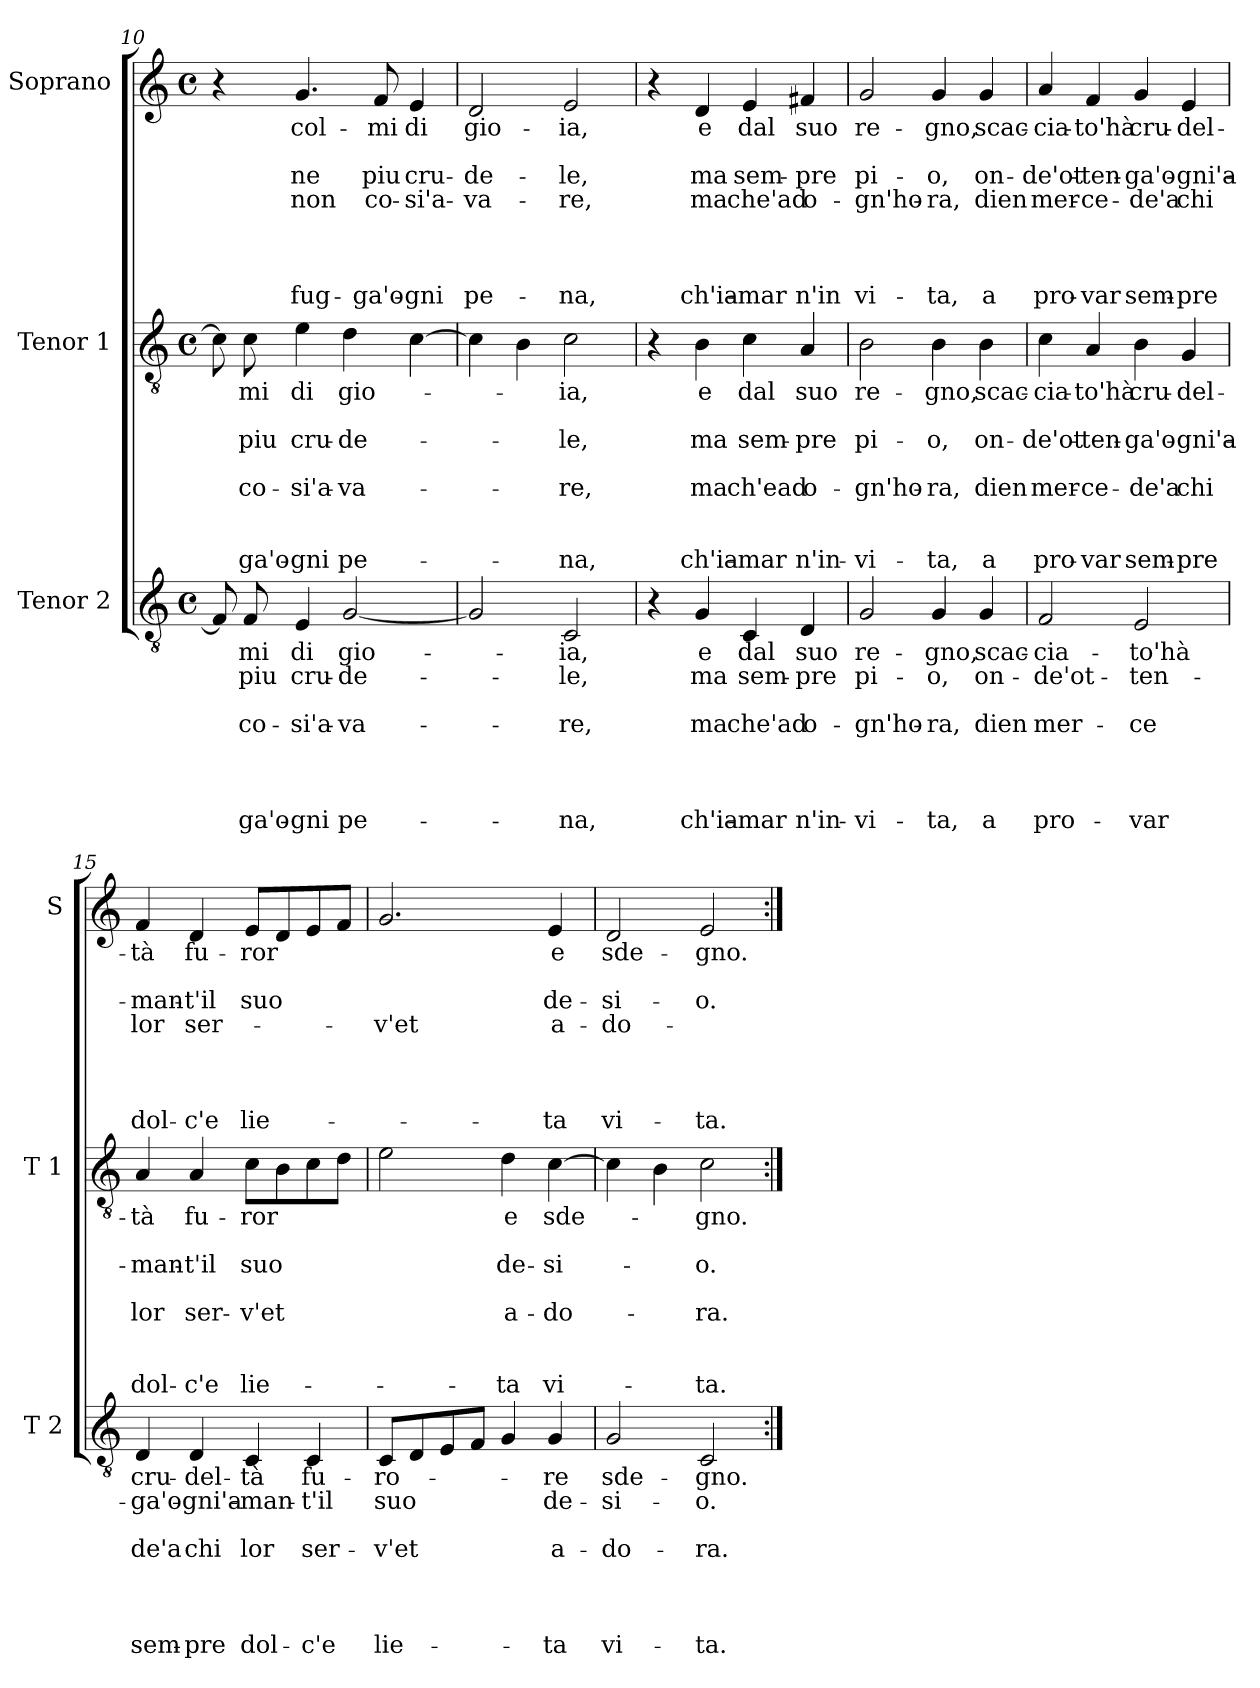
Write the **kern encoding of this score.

**kern	**text	**text	**text	**text	**text	**text	**text	**text	**kern	**text	**text	**text	**text	**text	**text	**text	**text	**kern	**text	**text	**text	**text	**text	**text	**text	**text
*part3	*part3	*part3	*part3	*part3	*part3	*part3	*part3	*part3	*part2	*part2	*part2	*part2	*part2	*part2	*part2	*part2	*part2	*part1	*part1	*part1	*part1	*part1	*part1	*part1	*part1	*part1
*staff3	*staff3	*staff3	*staff3	*staff3	*staff3	*staff3	*staff3	*staff3	*staff2	*staff2	*staff2	*staff2	*staff2	*staff2	*staff2	*staff2	*staff2	*staff1	*staff1	*staff1	*staff1	*staff1	*staff1	*staff1	*staff1	*staff1
*I"Tenor 2	*	*	*	*	*	*	*	*	*I"Tenor 1	*	*	*	*	*	*	*	*	*I"Soprano	*	*	*	*	*	*	*	*
*I'T 2	*	*	*	*	*	*	*	*	*I'T 1	*	*	*	*	*	*	*	*	*I'S	*	*	*	*	*	*	*	*
!!LO:PB:g=z
*clefGv2	*	*	*	*	*	*	*	*	*clefGv2	*	*	*	*	*	*	*	*	*clefG2	*	*	*	*	*	*	*	*
*k[]	*	*	*	*	*	*	*	*	*k[]	*	*	*	*	*	*	*	*	*k[]	*	*	*	*	*	*	*	*
*C:	*	*	*	*	*	*	*	*	*C:	*	*	*	*	*	*	*	*	*C:	*	*	*	*	*	*	*	*
*M4/4	*	*	*	*	*	*	*	*	*M4/4	*	*	*	*	*	*	*	*	*M4/4	*	*	*	*	*	*	*	*
*met(c)	*	*	*	*	*	*	*	*	*met(c)	*	*	*	*	*	*	*	*	*met(c)	*	*	*	*	*	*	*	*
=10	=10	=10	=10	=10	=10	=10	=10	=10	=10	=10	=10	=10	=10	=10	=10	=10	=10	=10	=10	=10	=10	=10	=10	=10	=10	=10
8F/]	.	.	.	.	.	.	.	.	8c\]	.	.	.	.	.	.	.	.	4r	.	.	.	.	.	.	.	.
!	!LO:LY:b	!LO:LY:b	!	!LO:LY:b	!	!	!	!LO:LY:b	!	!LO:LY:b	!	!LO:LY:b	!	!LO:LY:b	!	!	!LO:LY:b	!	!	!	!	!	!	!	!	!
8F/	-mi	piu	.	co-	.	.	.	-ga'o-	8c\	-mi	.	piu	.	co-	.	.	-ga'o-	.	.	.	.	.	.	.	.	.
!	!LO:LY:b	!LO:LY:b	!	!LO:LY:b	!	!	!	!LO:LY:b	!	!LO:LY:b	!	!LO:LY:b	!	!LO:LY:b	!	!	!LO:LY:b	!	!LO:LY:b	!	!LO:LY:b	!LO:LY:b	!	!	!	!LO:LY:b
4E/	di	cru-	.	-si'a-	.	.	.	-gni	4e\	di	.	cru-	.	-si'a-	.	.	-gni	4.g/	col-	.	ne	non	.	.	.	fug-
!	!LO:LY:b	!LO:LY:b	!	!LO:LY:b	!	!	!	!LO:LY:b	!	!LO:LY:b	!	!LO:LY:b	!	!LO:LY:b	!	!	!LO:LY:b	!	!	!	!	!	!	!	!	!
[2G/	gio-	-de-	.	-va-	.	.	.	pe-	4d\	gio-	.	-de-	.	-va-	.	.	pe-	.	.	.	.	.	.	.	.	.
!	!	!	!	!	!	!	!	!	!	!	!	!	!	!	!	!	!	!	!LO:LY:b	!	!LO:LY:b	!LO:LY:b	!	!	!	!LO:LY:b
.	.	.	.	.	.	.	.	.	.	.	.	.	.	.	.	.	.	8f/	-mi	.	piu	co-	.	.	.	-ga'o-
!	!	!	!	!	!	!	!	!	!	!	!	!	!	!	!	!	!	!	!LO:LY:b	!	!LO:LY:b	!LO:LY:b	!	!	!	!LO:LY:b
.	.	.	.	.	.	.	.	.	[4c\	.	.	.	.	.	.	.	.	4e/	di	.	cru-	-si'a-	.	.	.	-gni
=11	=11	=11	=11	=11	=11	=11	=11	=11	=11	=11	=11	=11	=11	=11	=11	=11	=11	=11	=11	=11	=11	=11	=11	=11	=11	=11
!	!	!	!	!	!	!	!	!	!	!	!	!	!	!	!	!	!	!	!LO:LY:b	!	!LO:LY:b	!LO:LY:b	!	!	!	!LO:LY:b
2G/]	.	.	.	.	.	.	.	.	4c\]	.	.	.	.	.	.	.	.	2d/	gio-	.	-de-	-va-	.	.	.	pe-
.	.	.	.	.	.	.	.	.	4B\	.	.	.	.	.	.	.	.	.	.	.	.	.	.	.	.	.
!	!LO:LY:b	!LO:LY:b	!	!LO:LY:b	!	!	!	!LO:LY:b	!	!LO:LY:b	!	!LO:LY:b	!	!LO:LY:b	!	!	!LO:LY:b	!	!LO:LY:b	!	!LO:LY:b	!LO:LY:b	!	!	!	!LO:LY:b
2C/	-ia,	-le,	.	-re,	.	.	.	-na,	2c\	-ia,	.	-le,	.	-re,	.	.	-na,	2e/	-ia,	.	-le,	-re,	.	.	.	-na,
=12	=12	=12	=12	=12	=12	=12	=12	=12	=12	=12	=12	=12	=12	=12	=12	=12	=12	=12	=12	=12	=12	=12	=12	=12	=12	=12
4r	.	.	.	.	.	.	.	.	4r	.	.	.	.	.	.	.	.	4r	.	.	.	.	.	.	.	.
!	!LO:LY:b	!LO:LY:b	!	!LO:LY:b	!	!	!	!LO:LY:b	!	!LO:LY:b	!	!LO:LY:b	!	!LO:LY:b	!	!	!LO:LY:b	!	!LO:LY:b	!	!LO:LY:b	!LO:LY:b	!	!	!	!LO:LY:b
4G/	e	ma	.	ma	.	.	.	ch'ia-	4B\	e	.	ma	.	ma	.	.	ch'ia-	4d/	e	.	ma	ma	.	.	.	ch'ia-
!	!LO:LY:b	!LO:LY:b	!	!LO:LY:b	!	!	!	!LO:LY:b	!	!LO:LY:b	!	!LO:LY:b	!	!LO:LY:b	!	!	!LO:LY:b	!	!LO:LY:b	!	!LO:LY:b	!LO:LY:b	!	!	!	!LO:LY:b
4C/	dal	sem-	.	che'ad	.	.	.	-mar	4c\	dal	.	sem-	.	ch'ead	.	.	-mar	4e/	dal	.	sem-	che'ad	.	.	.	-mar
!	!LO:LY:b	!LO:LY:b	!	!LO:LY:b	!	!	!	!LO:LY:b	!	!LO:LY:b	!	!LO:LY:b	!	!LO:LY:b	!	!	!LO:LY:b	!	!LO:LY:b	!	!LO:LY:b	!LO:LY:b	!	!	!	!LO:LY:b
4D/	suo	-pre	.	o-	.	.	.	n'in-	4A/	suo	.	-pre	.	o-	.	.	n'in-	4f#X/	suo	.	-pre	o-	.	.	.	n'in
=13	=13	=13	=13	=13	=13	=13	=13	=13	=13	=13	=13	=13	=13	=13	=13	=13	=13	=13	=13	=13	=13	=13	=13	=13	=13	=13
!	!LO:LY:b	!LO:LY:b	!	!LO:LY:b	!	!	!	!LO:LY:b	!	!LO:LY:b	!	!LO:LY:b	!	!LO:LY:b	!	!	!LO:LY:b	!	!LO:LY:b	!	!LO:LY:b	!LO:LY:b	!	!	!	!LO:LY:b
2G/	re-	pi-	.	-gn'ho-	.	.	.	-vi-	2B\	re-	.	pi-	.	-gn'ho-	.	.	-vi-	2g/	re-	.	pi-	-gn'ho-	.	.	.	vi-
!	!LO:LY:b	!LO:LY:b	!	!LO:LY:b	!	!	!	!LO:LY:b	!	!LO:LY:b	!	!LO:LY:b	!	!LO:LY:b	!	!	!LO:LY:b	!	!LO:LY:b	!	!LO:LY:b	!LO:LY:b	!	!	!	!LO:LY:b
4G/	-gno,	-o,	.	-ra,	.	.	.	-ta,	4B\	-gno,	.	-o,	.	-ra,	.	.	-ta,	4g/	-gno,	.	-o,	-ra,	.	.	.	-ta,
!	!LO:LY:b	!LO:LY:b	!	!LO:LY:b	!	!	!	!LO:LY:b	!	!LO:LY:b	!	!LO:LY:b	!	!LO:LY:b	!	!	!LO:LY:b	!	!LO:LY:b	!	!LO:LY:b	!LO:LY:b	!	!	!	!LO:LY:b
4G/	scac-	on-	.	dien	.	.	.	a	4B\	scac-	.	on-	.	dien	.	.	a	4g/	scac-	.	on-	dien	.	.	.	a
!!LO:LB:g=z
=14	=14	=14	=14	=14	=14	=14	=14	=14	=14	=14	=14	=14	=14	=14	=14	=14	=14	=14	=14	=14	=14	=14	=14	=14	=14	=14
!	!LO:LY:b	!LO:LY:b	!	!LO:LY:b	!	!	!	!LO:LY:b	!	!LO:LY:b	!	!LO:LY:b	!	!LO:LY:b	!	!	!LO:LY:b	!	!LO:LY:b	!	!LO:LY:b	!LO:LY:b	!	!	!	!LO:LY:b
2F/	-cia-	-de'ot-	.	mer-	.	.	.	pro-	4c\	-cia-	.	-de'ot-	.	mer-	.	.	pro-	4a/	-cia-	.	-de'ot-	mer-	.	.	.	pro-
!	!	!	!	!	!	!	!	!	!	!LO:LY:b	!	!LO:LY:b	!	!LO:LY:b	!	!	!LO:LY:b	!	!LO:LY:b	!	!LO:LY:b	!LO:LY:b	!	!	!	!LO:LY:b
.	.	.	.	.	.	.	.	.	4A/	-to'hà	.	-ten-	.	-ce-	.	.	-var	4f/	-to'hà	.	-ten-	-ce-	.	.	.	-var
!	!LO:LY:b	!LO:LY:b	!	!LO:LY:b	!	!	!	!LO:LY:b	!	!LO:LY:b	!	!LO:LY:b	!	!LO:LY:b	!	!	!LO:LY:b	!	!LO:LY:b	!	!LO:LY:b	!LO:LY:b	!	!	!	!LO:LY:b
2E/	-to'hà	-ten-	.	-ce	.	.	.	-var	4B\	cru-	.	-ga'o-	.	-de'a	.	.	sem-	4g/	cru-	.	-ga'o-	-de'a	.	.	.	sem-
!	!	!	!	!	!	!	!	!	!	!LO:LY:b	!	!LO:LY:b	!	!LO:LY:b	!	!	!LO:LY:b	!	!LO:LY:b	!	!LO:LY:b	!LO:LY:b	!	!	!	!LO:LY:b
.	.	.	.	.	.	.	.	.	4G/	-del-	.	-gni'a-	.	chi	.	.	-pre	4e/	-del-	.	-gni'a-	chi	.	.	.	-pre
=15	=15	=15	=15	=15	=15	=15	=15	=15	=15	=15	=15	=15	=15	=15	=15	=15	=15	=15	=15	=15	=15	=15	=15	=15	=15	=15
!	!LO:LY:b	!LO:LY:b	!	!LO:LY:b	!	!	!	!LO:LY:b	!	!LO:LY:b	!	!LO:LY:b	!	!LO:LY:b	!	!	!LO:LY:b	!	!LO:LY:b	!	!LO:LY:b	!LO:LY:b	!	!	!	!LO:LY:b
4D/	cru-	-ga'o-	.	de'a	.	.	.	sem-	4A/	-tà	.	-man-	.	lor	.	.	dol-	4f/	-tà	.	-man-	lor	.	.	.	dol-
!	!LO:LY:b	!LO:LY:b	!	!LO:LY:b	!	!	!	!LO:LY:b	!	!LO:LY:b	!	!LO:LY:b	!	!LO:LY:b	!	!	!LO:LY:b	!	!LO:LY:b	!	!LO:LY:b	!LO:LY:b	!	!	!	!LO:LY:b
4D/	-del-	-gni'a-	.	chi	.	.	.	-pre	4A/	fu-	.	-t'il	.	ser-	.	.	-c'e	4d/	fu-	.	-t'il	ser-	.	.	.	-c'e
!	!LO:LY:b	!LO:LY:b	!	!LO:LY:b	!	!	!	!LO:LY:b	!	!LO:LY:b	!	!LO:LY:b	!	!LO:LY:b	!	!	!LO:LY:b	!	!LO:LY:b	!	!LO:LY:b	!	!	!	!	!LO:LY:b
4C/	-tà	-man-	.	lor	.	.	.	dol-	8c\L	-ror	.	suo	.	-v'et	.	.	lie-	8e/L	-ror	.	suo	.	.	.	.	lie-
.	.	.	.	.	.	.	.	.	8B\	.	.	.	.	.	.	.	.	8d/	.	.	.	.	.	.	.	.
!	!LO:LY:b	!LO:LY:b	!	!LO:LY:b	!	!	!	!LO:LY:b	!	!	!	!	!	!	!	!	!	!	!	!	!	!	!	!	!	!
4C/	fu-	-t'il	.	ser-	.	.	.	-c'e	8c\	.	.	.	.	.	.	.	.	8e/	.	.	.	.	.	.	.	.
.	.	.	.	.	.	.	.	.	8d\J	.	.	.	.	.	.	.	.	8f/J	.	.	.	.	.	.	.	.
=16	=16	=16	=16	=16	=16	=16	=16	=16	=16	=16	=16	=16	=16	=16	=16	=16	=16	=16	=16	=16	=16	=16	=16	=16	=16	=16
!	!LO:LY:b	!LO:LY:b	!	!LO:LY:b	!	!	!	!LO:LY:b	!	!	!	!	!	!	!	!	!	!	!	!	!	!LO:LY:b	!	!	!	!
8C/L	-ro-	suo	.	-v'et	.	.	.	lie-	2e\	.	.	.	.	.	.	.	.	2.g/	.	.	.	-v'et	.	.	.	.
8D/	.	.	.	.	.	.	.	.	.	.	.	.	.	.	.	.	.	.	.	.	.	.	.	.	.	.
8E/	.	.	.	.	.	.	.	.	.	.	.	.	.	.	.	.	.	.	.	.	.	.	.	.	.	.
8F/J	.	.	.	.	.	.	.	.	.	.	.	.	.	.	.	.	.	.	.	.	.	.	.	.	.	.
!	!	!	!	!	!	!	!	!	!	!LO:LY:b	!	!LO:LY:b	!	!LO:LY:b	!	!	!LO:LY:b	!	!	!	!	!	!	!	!	!
4G/	.	.	.	.	.	.	.	.	4d\	e	.	de-	.	a-	.	.	-ta	.	.	.	.	.	.	.	.	.
!	!LO:LY:b	!LO:LY:b	!	!LO:LY:b	!	!	!	!LO:LY:b	!	!LO:LY:b	!	!LO:LY:b	!	!LO:LY:b	!	!	!LO:LY:b	!	!LO:LY:b	!	!LO:LY:b	!LO:LY:b	!	!	!	!LO:LY:b
4G/	-re	de-	.	a-	.	.	.	-ta	[4c\	sde-	.	-si-	.	-do-	.	.	vi-	4e/	e	.	de-	a-	.	.	.	-ta
=17	=17	=17	=17	=17	=17	=17	=17	=17	=17	=17	=17	=17	=17	=17	=17	=17	=17	=17	=17	=17	=17	=17	=17	=17	=17	=17
!	!LO:LY:b	!LO:LY:b	!	!LO:LY:b	!	!	!	!LO:LY:b	!	!	!	!	!	!	!	!	!	!	!LO:LY:b	!	!LO:LY:b	!LO:LY:b	!	!	!	!LO:LY:b
2G/	sde-	-si-	.	-do-	.	.	.	vi-	4c\]	.	.	.	.	.	.	.	.	2d/	sde-	.	-si-	-do-	.	.	.	vi-
.	.	.	.	.	.	.	.	.	4B\	.	.	.	.	.	.	.	.	.	.	.	.	.	.	.	.	.
!	!LO:LY:b	!LO:LY:b	!	!LO:LY:b	!	!	!	!LO:LY:b	!	!LO:LY:b	!	!LO:LY:b	!	!LO:LY:b	!	!	!LO:LY:b	!	!LO:LY:b	!	!LO:LY:b	!	!	!	!	!LO:LY:b
2C/	-gno.	-o.	.	-ra.	.	.	.	-ta.	2c\	-gno.	.	-o.	.	-ra.	.	.	-ta.	2e/	-gno.	.	-o.	.	.	.	.	-ta.
=:|!	=:|!	=:|!	=:|!	=:|!	=:|!	=:|!	=:|!	=:|!	=:|!	=:|!	=:|!	=:|!	=:|!	=:|!	=:|!	=:|!	=:|!	=:|!	=:|!	=:|!	=:|!	=:|!	=:|!	=:|!	=:|!	=:|!
*-	*-	*-	*-	*-	*-	*-	*-	*-	*-	*-	*-	*-	*-	*-	*-	*-	*-	*-	*-	*-	*-	*-	*-	*-	*-	*-
